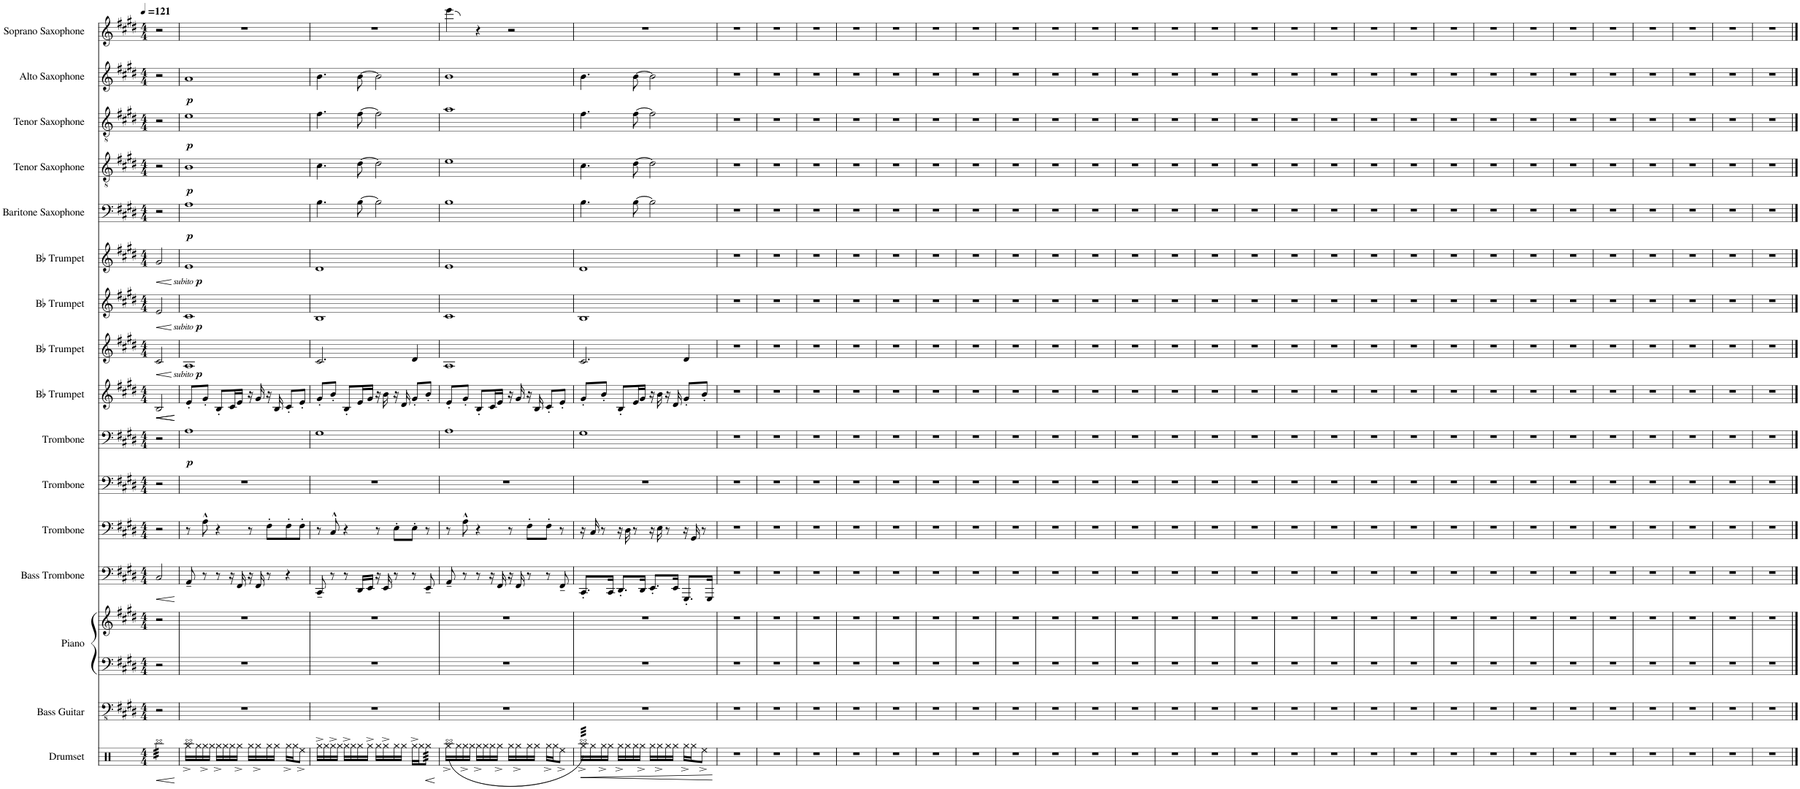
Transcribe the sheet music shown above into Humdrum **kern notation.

**kern	**dynam	**kern	**kern	**kern	**kern	**dynam	**kern	**kern	**kern	**dynam	**kern	**dynam	**kern	**dynam	**kern	**dynam	**kern	**dynam	**kern	**dynam	**kern	**dynam	**kern	**dynam	**kern	**dynam	**kern
*part16	*part16	*part15	*part14	*part14	*part13	*part13	*part12	*part11	*part10	*part10	*part9	*part9	*part8	*part8	*part7	*part7	*part6	*part6	*part5	*part5	*part4	*part4	*part3	*part3	*part2	*part2	*part1
*staff17	*staff17	*staff16	*staff15	*staff14	*staff13	*staff13	*staff12	*staff11	*staff10	*staff10	*staff9	*staff9	*staff8	*staff8	*staff7	*staff7	*staff6	*staff6	*staff5	*staff5	*staff4	*staff4	*staff3	*staff3	*staff2	*staff2	*staff1
*I"Drumset	*	*I"Bass Guitar	*I"Piano	*	*I"Bass Trombone	*	*I"Trombone	*I"Trombone	*I"Trombone	*	*I"Bb Trumpet	*	*I"Bb Trumpet	*	*I"Bb Trumpet	*	*I"Bb Trumpet	*	*I"Baritone Saxophone	*	*I"Tenor Saxophone	*	*I"Tenor Saxophone	*	*I"Alto Saxophone	*	*I"Soprano Saxophone
*I'Drs.	*	*I'B. Guit.	*I'Pno.	*	*I'B. Tbn.	*	*I'Tbn.	*I'Tbn.	*I'Tbn.	*	*I'Bb Tpt.	*	*I'Bb Tpt.	*	*I'Bb Tpt.	*	*I'Bb Tpt.	*	*I'Bar. Sax.	*	*I'T. Sax.	*	*I'T. Sax.	*	*I'A. Sax.	*	*I'S. Sax.
*clefX	*	*clefFv4	*clefF4	*clefG2	*clefF4	*	*clefF4	*clefF4	*clefF4	*	*clefG2	*	*clefG2	*	*clefG2	*	*clefG2	*	*clefF4	*	*clefGv2	*	*clefGv2	*	*clefG2	*	*clefG2
*	*	*	*	*	*	*	*	*	*	*	*ITrd1c2	*	*ITrd1c2	*	*ITrd1c2	*	*ITrd1c2	*	*ITrd12c21	*	*ITrd8c14	*	*ITrd8c14	*	*ITrd1c2	*	*ITrd1c2
*k[]	*	*k[f#c#g#d#]	*k[f#c#g#d#]	*k[f#c#g#d#]	*k[f#c#g#d#]	*	*k[f#c#g#d#]	*k[f#c#g#d#]	*k[f#c#g#d#]	*	*k[f#c#g#d#]	*	*k[f#c#g#d#]	*	*k[f#c#g#d#]	*	*k[f#c#g#d#]	*	*k[f#c#g#d#]	*	*k[f#c#g#d#]	*	*k[f#c#g#d#]	*	*k[f#c#g#d#]	*	*k[f#c#g#d#]
*M4/4	*	*M4/4	*M4/4	*M4/4	*M4/4	*	*M4/4	*M4/4	*M4/4	*	*M4/4	*	*M4/4	*	*M4/4	*	*M4/4	*	*M4/4	*	*M4/4	*	*M4/4	*	*M4/4	*	*M4/4
*MM121	*	*MM121	*MM121	*MM121	*MM121	*	*MM121	*MM121	*MM121	*	*MM121	*	*MM121	*	*MM121	*	*MM121	*	*MM121	*	*MM121	*	*MM121	*	*MM121	*	*MM121
=1	=1	=1	=1	=1	=1	=1	=1	=1	=1	=1	=1	=1	=1	=1	=1	=1	=1	=1	=1	=1	=1	=1	=1	=1	=1	=1	=1
!	!LO:HP:b	!	!	!	!	!LO:HP:b	!	!	!	!	!	!LO:HP:b	!	!	!	!	!	!	!	!	!	!	!	!	!	!	!
!	!	!	!	!	!	!	!	!	!	!	!	!LO:HP:n=1:b	!	!LO:HP:b	!	!LO:HP:b	!	!LO:HP:b	!	!	!	!	!	!	!	!	!
*tremolo	*	*	*	*	*	*	*	*	*	*	*	*	*	*	*	*	*	*	*	*	*	*	*	*	*	*	*
32Rbb\LLL	<	2r	2r	2r	2C#/	<	2r	2r	2r	.	2B/	< <	2c#/	<	2e/	<	2g#/	<	2r	.	2r	.	2r	.	2r	.	2r
32Rbb\	.	.	.	.	.	.	.	.	.	.	.	.	.	.	.	.	.	.	.	.	.	.	.	.	.	.	.
32Rbb\	.	.	.	.	.	.	.	.	.	.	.	.	.	.	.	.	.	.	.	.	.	.	.	.	.	.	.
32Rbb\	.	.	.	.	.	.	.	.	.	.	.	.	.	.	.	.	.	.	.	.	.	.	.	.	.	.	.
32Rbb\	.	.	.	.	.	.	.	.	.	.	.	.	.	.	.	.	.	.	.	.	.	.	.	.	.	.	.
32Rbb\	.	.	.	.	.	.	.	.	.	.	.	.	.	.	.	.	.	.	.	.	.	.	.	.	.	.	.
32Rbb\	.	.	.	.	.	.	.	.	.	.	.	.	.	.	.	.	.	.	.	.	.	.	.	.	.	.	.
32Rbb\	.	.	.	.	.	.	.	.	.	.	.	.	.	.	.	.	.	.	.	.	.	.	.	.	.	.	.
32Rbb\	.	.	.	.	.	.	.	.	.	.	.	.	.	.	.	.	.	.	.	.	.	.	.	.	.	.	.
32Rbb\	.	.	.	.	.	.	.	.	.	.	.	.	.	.	.	.	.	.	.	.	.	.	.	.	.	.	.
32Rbb\	.	.	.	.	.	.	.	.	.	.	.	.	.	.	.	.	.	.	.	.	.	.	.	.	.	.	.
32Rbb\	.	.	.	.	.	.	.	.	.	.	.	.	.	.	.	.	.	.	.	.	.	.	.	.	.	.	.
32Rbb\	.	.	.	.	.	.	.	.	.	.	.	.	.	.	.	.	.	.	.	.	.	.	.	.	.	.	.
32Rbb\	.	.	.	.	.	.	.	.	.	.	.	.	.	.	.	.	.	.	.	.	.	.	.	.	.	.	.
32Rbb\	.	.	.	.	.	.	.	.	.	.	.	.	.	.	.	.	.	.	.	.	.	.	.	.	.	.	.
32Rbb\JJJ	.	.	.	.	.	.	.	.	.	.	.	.	.	.	.	.	.	.	.	.	.	.	.	.	.	.	.
*Xtremolo	*	*	*	*	*	*	*	*	*	*	*	*	*	*	*	*	*	*	*	*	*	*	*	*	*	*	*
.	[	.	.	.	.	[	.	.	.	.	.	[	.	[	.	[	.	[	.	.	.	.	.	.	.	.	.
=2	=2	=2	=2	=2	=2	=2	=2	=2	=2	=2	=2	=2	=2	=2	=2	=2	=2	=2	=2	=2	=2	=2	=2	=2	=2	=2	=2
*^	*	*	*	*	*	*	*	*	*	*	*	*	*	*	*	*	*	*	*	*	*	*	*	*	*	*	*
!	!	!	!	!	!	!	!	!	!	!	!LO:DY:b	!	!	!	!LO:DY:b	!	!	!	!	!	!	!	!	!	!	!	!	!
!	!	!	!	!	!	!	!	!	!	!	!	!	!	!	!LO:DY:n=1:b	!	!LO:DY:b	!	!	!	!	!	!	!	!	!	!	!
!	!	!	!	!	!	!	!	!	!	!	!	!	!	!	!	!	!LO:DY:n=1:b	!	!LO:DY:b	!	!	!	!	!	!	!	!	!
!	!	!	!	!	!	!	!	!	!	!	!	!	!	!	!	!	!	!	!LO:DY:n=1:b	!	!LO:DY:b	!	!LO:DY:b	!	!LO:DY:b	!	!LO:DY:b	!
16Rgg^<\LL	1Rbb	.	1r	1r	1r	8AA~/	.	8r	1r	1A	p	8e'/L	.	1A	other-dynamics p	1c#	other-dynamics p	1e	other-dynamics p	1A	p	1B	p	1e	p	1a	p	1r
16Rgg\	.	.	.	.	.	.	.	.	.	.	.	.	.	.	.	.	.	.	.	.	.	.	.	.	.	.	.	.
16Rgg^\	.	.	.	.	.	8r	.	8A^^\	.	.	.	8g#'/J	[	.	.	.	.	.	.	.	.	.	.	.	.	.	.	.
16Rgg\JJ	.	.	.	.	.	.	.	.	.	.	.	.	.	.	.	.	.	.	.	.	.	.	.	.	.	.	.	.
16Rgg^\LL	.	.	.	.	.	8r	.	4r	.	.	.	8B'/L	.	.	.	.	.	.	.	.	.	.	.	.	.	.	.	.
16Rgg\	.	.	.	.	.	.	.	.	.	.	.	.	.	.	.	.	.	.	.	.	.	.	.	.	.	.	.	.
16Rgg\	.	.	.	.	.	16r	.	.	.	.	.	16c#/L	.	.	.	.	.	.	.	.	.	.	.	.	.	.	.	.
16Rgg^\JJ	.	.	.	.	.	16FF#/	.	.	.	.	.	16e/JJ	.	.	.	.	.	.	.	.	.	.	.	.	.	.	.	.
16Rgg\LL	.	.	.	.	.	16r	.	8r	.	.	.	16r	.	.	.	.	.	.	.	.	.	.	.	.	.	.	.	.
16Rgg^\	.	.	.	.	.	16FF#/	.	.	.	.	.	16g#/	.	.	.	.	.	.	.	.	.	.	.	.	.	.	.	.
16Rgg\	.	.	.	.	.	8r	.	8F#'\L	.	.	.	16r	.	.	.	.	.	.	.	.	.	.	.	.	.	.	.	.
16Rgg\JJ	.	.	.	.	.	.	.	.	.	.	.	16B/	.	.	.	.	.	.	.	.	.	.	.	.	.	.	.	.
16Rgg^\LL	.	.	.	.	.	4r	.	8F#'\	.	.	.	8c#'/L	.	.	.	.	.	.	.	.	.	.	.	.	.	.	.	.
16Rgg\J	.	.	.	.	.	.	.	.	.	.	.	.	.	.	.	.	.	.	.	.	.	.	.	.	.	.	.	.
8Ree^\J	.	.	.	.	.	.	.	8F#'\J	.	.	.	8e'/J	.	.	.	.	.	.	.	.	.	.	.	.	.	.	.	.
*v	*v	*	*	*	*	*	*	*	*	*	*	*	*	*	*	*	*	*	*	*	*	*	*	*	*	*	*	*
=3	=3	=3	=3	=3	=3	=3	=3	=3	=3	=3	=3	=3	=3	=3	=3	=3	=3	=3	=3	=3	=3	=3	=3	=3	=3	=3	=3
16Rgg^\LL	.	1r	1r	1r	8CC#~/	.	8r	1r	1G#	.	8g#'/L	.	2.c#/	.	1B	.	1d#	.	4.B\	.	4.c#\	.	4.f#\	.	4.b\	.	1r
16Rgg\	.	.	.	.	.	.	.	.	.	.	.	.	.	.	.	.	.	.	.	.	.	.	.	.	.	.	.
16Rgg^\	.	.	.	.	8r	.	8C#^^/	.	.	.	8b'/J	.	.	.	.	.	.	.	.	.	.	.	.	.	.	.	.
16Rgg\JJ	.	.	.	.	.	.	.	.	.	.	.	.	.	.	.	.	.	.	.	.	.	.	.	.	.	.	.
16Rgg^\LL	.	.	.	.	8r	.	4r	.	.	.	8B'/L	.	.	.	.	.	.	.	.	.	.	.	.	.	.	.	.
16Rgg\	.	.	.	.	.	.	.	.	.	.	.	.	.	.	.	.	.	.	.	.	.	.	.	.	.	.	.
16Rgg\	.	.	.	.	16DD#/LL	.	.	.	.	.	16e/L	.	.	.	.	.	.	.	[8B\	.	[8d#\	.	[8f#\	.	[8b\	.	.
16Rgg^\JJ	.	.	.	.	16EE/JJ	.	.	.	.	.	16g#/JJ	.	.	.	.	.	.	.	.	.	.	.	.	.	.	.	.
16Rgg\LL	.	.	.	.	16r	.	8r	.	.	.	16r	.	.	.	.	.	.	.	2B\]	.	2d#\]	.	2f#\]	.	2b\]	.	.
16Rgg^\	.	.	.	.	16EE/	.	.	.	.	.	16b\	.	.	.	.	.	.	.	.	.	.	.	.	.	.	.	.
16Rgg\	.	.	.	.	8r	.	8E'\L	.	.	.	16r	.	.	.	.	.	.	.	.	.	.	.	.	.	.	.	.
16Rgg\JJ	.	.	.	.	.	.	.	.	.	.	16d#/	.	.	.	.	.	.	.	.	.	.	.	.	.	.	.	.
16Rgg^\LL	.	.	.	.	8r	.	8E'\J	.	.	.	8g#'/L	.	4d#/	.	.	.	.	.	.	.	.	.	.	.	.	.	.
16Rgg\J	.	.	.	.	.	.	.	.	.	.	.	.	.	.	.	.	.	.	.	.	.	.	.	.	.	.	.
!	!LO:HP:b	!	!	!	!	!	!	!	!	!	!	!	!	!	!	!	!	!	!	!	!	!	!	!	!	!	!
*tremolo	*	*	*	*	*	*	*	*	*	*	*	*	*	*	*	*	*	*	*	*	*	*	*	*	*	*	*
64Rgg\	<	.	.	.	8EE~/	.	8r	.	.	.	8b'/J	.	.	.	.	.	.	.	.	.	.	.	.	.	.	.	.
64Rgg\	.	.	.	.	.	.	.	.	.	.	.	.	.	.	.	.	.	.	.	.	.	.	.	.	.	.	.
64Rgg\	.	.	.	.	.	.	.	.	.	.	.	.	.	.	.	.	.	.	.	.	.	.	.	.	.	.	.
64Rgg\	.	.	.	.	.	.	.	.	.	.	.	.	.	.	.	.	.	.	.	.	.	.	.	.	.	.	.
64Rgg\	.	.	.	.	.	.	.	.	.	.	.	.	.	.	.	.	.	.	.	.	.	.	.	.	.	.	.
64Rgg\	.	.	.	.	.	.	.	.	.	.	.	.	.	.	.	.	.	.	.	.	.	.	.	.	.	.	.
64Rgg\	.	.	.	.	.	.	.	.	.	.	.	.	.	.	.	.	.	.	.	.	.	.	.	.	.	.	.
64Rgg\JJJJ	.	.	.	.	.	.	.	.	.	.	.	.	.	.	.	.	.	.	.	.	.	.	.	.	.	.	.
*Xtremolo	*	*	*	*	*	*	*	*	*	*	*	*	*	*	*	*	*	*	*	*	*	*	*	*	*	*	*
.	[	.	.	.	.	.	.	.	.	.	.	.	.	.	.	.	.	.	.	.	.	.	.	.	.	.	.
=4	=4	=4	=4	=4	=4	=4	=4	=4	=4	=4	=4	=4	=4	=4	=4	=4	=4	=4	=4	=4	=4	=4	=4	=4	=4	=4	=4
*^	*	*	*	*	*	*	*	*	*	*	*	*	*	*	*	*	*	*	*	*	*	*	*	*	*	*	*
16Rgg^\LL	(1Rbb	.	1r	1r	1r	8AA~/	.	8r	1r	1A	.	8e'/L	.	1A	.	1c#	.	1e	.	1B	.	1e	.	1a	.	1b	.	4eee\
16Rgg\	.	.	.	.	.	.	.	.	.	.	.	.	.	.	.	.	.	.	.	.	.	.	.	.	.	.	.	.
16Rgg^\	.	.	.	.	.	8r	.	8A^^\	.	.	.	8g#'/J	.	.	.	.	.	.	.	.	.	.	.	.	.	.	.	.
16Rgg\JJ	.	.	.	.	.	.	.	.	.	.	.	.	.	.	.	.	.	.	.	.	.	.	.	.	.	.	.	.
16Rgg^\LL	.	.	.	.	.	8r	.	4r	.	.	.	8B'/L	.	.	.	.	.	.	.	.	.	.	.	.	.	.	.	4r
16Rgg\	.	.	.	.	.	.	.	.	.	.	.	.	.	.	.	.	.	.	.	.	.	.	.	.	.	.	.	.
16Rgg\	.	.	.	.	.	16r	.	.	.	.	.	16c#/L	.	.	.	.	.	.	.	.	.	.	.	.	.	.	.	.
16Rgg^\JJ	.	.	.	.	.	16FF#/	.	.	.	.	.	16e/JJ	.	.	.	.	.	.	.	.	.	.	.	.	.	.	.	.
16Rgg\LL	.	.	.	.	.	16r	.	8r	.	.	.	16r	.	.	.	.	.	.	.	.	.	.	.	.	.	.	.	2r
16Rgg^\	.	.	.	.	.	16FF#/	.	.	.	.	.	16g#/	.	.	.	.	.	.	.	.	.	.	.	.	.	.	.	.
16Rgg\	.	.	.	.	.	8r	.	8F#'\L	.	.	.	16r	.	.	.	.	.	.	.	.	.	.	.	.	.	.	.	.
16Rgg\JJ	.	.	.	.	.	.	.	.	.	.	.	16B/	.	.	.	.	.	.	.	.	.	.	.	.	.	.	.	.
16Rgg^\LL	.	.	.	.	.	8r	.	8F#'\J	.	.	.	8c#'/L	.	.	.	.	.	.	.	.	.	.	.	.	.	.	.	.
16Rgg\J	.	.	.	.	.	.	.	.	.	.	.	.	.	.	.	.	.	.	.	.	.	.	.	.	.	.	.	.
8Ree^\J	.	.	.	.	.	8FF#~/	.	8r	.	.	.	8e'/J	.	.	.	.	.	.	.	.	.	.	.	.	.	.	.	.
=5	=5	=5	=5	=5	=5	=5	=5	=5	=5	=5	=5	=5	=5	=5	=5	=5	=5	=5	=5	=5	=5	=5	=5	=5	=5	=5	=5	=5
!	!	!LO:HP:b	!	!	!	!	!	!	!	!	!	!	!	!	!	!	!	!	!	!	!	!	!	!	!	!	!	!
*tremolo	*	*	*	*	*	*	*	*	*	*	*	*	*	*	*	*	*	*	*	*	*	*	*	*	*	*	*	*
16Rgg^\LL	32Rbb)LLL	<	1r	1r	1r	8.CC#'/L	.	16r	1r	1G#	.	8g#'/L	.	2.c#/	.	1B	.	1d#	.	4.B\	.	4.c#\	.	4.f#\	.	4.b\	.	1r
.	32Rbb)	.	.	.	.	.	.	.	.	.	.	.	.	.	.	.	.	.	.	.	.	.	.	.	.	.	.	.
16Rgg\	32Rbb)	.	.	.	.	.	.	16C#/	.	.	.	.	.	.	.	.	.	.	.	.	.	.	.	.	.	.	.	.
.	32Rbb)	.	.	.	.	.	.	.	.	.	.	.	.	.	.	.	.	.	.	.	.	.	.	.	.	.	.	.
16Rgg^\	32Rbb)	.	.	.	.	.	.	8r	.	.	.	8b'/J	.	.	.	.	.	.	.	.	.	.	.	.	.	.	.	.
.	32Rbb)	.	.	.	.	.	.	.	.	.	.	.	.	.	.	.	.	.	.	.	.	.	.	.	.	.	.	.
16Rgg\JJ	32Rbb)	.	.	.	.	16CC#/Jk	.	.	.	.	.	.	.	.	.	.	.	.	.	.	.	.	.	.	.	.	.	.
.	32Rbb)	.	.	.	.	.	.	.	.	.	.	.	.	.	.	.	.	.	.	.	.	.	.	.	.	.	.	.
16Rgg^\LL	32Rbb)	.	.	.	.	8.DD#'/L	.	16r	.	.	.	8B'/L	.	.	.	.	.	.	.	.	.	.	.	.	.	.	.	.
.	32Rbb)	.	.	.	.	.	.	.	.	.	.	.	.	.	.	.	.	.	.	.	.	.	.	.	.	.	.	.
16Rgg\	32Rbb)	.	.	.	.	.	.	16D#\	.	.	.	.	.	.	.	.	.	.	.	.	.	.	.	.	.	.	.	.
.	32Rbb)	.	.	.	.	.	.	.	.	.	.	.	.	.	.	.	.	.	.	.	.	.	.	.	.	.	.	.
16Rgg\	32Rbb)	.	.	.	.	.	.	8r	.	.	.	16e/L	.	.	.	.	.	.	.	[8B\	.	[8d#\	.	[8f#\	.	[8b\	.	.
.	32Rbb)	.	.	.	.	.	.	.	.	.	.	.	.	.	.	.	.	.	.	.	.	.	.	.	.	.	.	.
16Rgg^\JJ	32Rbb)	.	.	.	.	16DD#/Jk	.	.	.	.	.	16g#/JJ	.	.	.	.	.	.	.	.	.	.	.	.	.	.	.	.
.	32Rbb)	.	.	.	.	.	.	.	.	.	.	.	.	.	.	.	.	.	.	.	.	.	.	.	.	.	.	.
16Rgg\LL	32Rbb)	.	.	.	.	8.EE'/L	.	16r	.	.	.	16r	.	.	.	.	.	.	.	2B\]	.	2d#\]	.	2f#\]	.	2b\]	.	.
.	32Rbb)	.	.	.	.	.	.	.	.	.	.	.	.	.	.	.	.	.	.	.	.	.	.	.	.	.	.	.
16Rgg^\	32Rbb)	.	.	.	.	.	.	16E\	.	.	.	16b\	.	.	.	.	.	.	.	.	.	.	.	.	.	.	.	.
.	32Rbb)	.	.	.	.	.	.	.	.	.	.	.	.	.	.	.	.	.	.	.	.	.	.	.	.	.	.	.
16Rgg\	32Rbb)	.	.	.	.	.	.	8r	.	.	.	16r	.	.	.	.	.	.	.	.	.	.	.	.	.	.	.	.
.	32Rbb)	.	.	.	.	.	.	.	.	.	.	.	.	.	.	.	.	.	.	.	.	.	.	.	.	.	.	.
16Rgg\JJ	32Rbb)	.	.	.	.	16EE/Jk	.	.	.	.	.	16d#/	.	.	.	.	.	.	.	.	.	.	.	.	.	.	.	.
.	32Rbb)	.	.	.	.	.	.	.	.	.	.	.	.	.	.	.	.	.	.	.	.	.	.	.	.	.	.	.
16Rgg^\LL	32Rbb)	.	.	.	.	8.GGG#'/L	.	16r	.	.	.	8g#'/L	.	4d#/	.	.	.	.	.	.	.	.	.	.	.	.	.	.
.	32Rbb)	.	.	.	.	.	.	.	.	.	.	.	.	.	.	.	.	.	.	.	.	.	.	.	.	.	.	.
16Rgg\J	32Rbb)	.	.	.	.	.	.	16GG#/	.	.	.	.	.	.	.	.	.	.	.	.	.	.	.	.	.	.	.	.
.	32Rbb)	.	.	.	.	.	.	.	.	.	.	.	.	.	.	.	.	.	.	.	.	.	.	.	.	.	.	.
8Ree^\J	32Rbb)	.	.	.	.	.	.	8r	.	.	.	8b'/J	.	.	.	.	.	.	.	.	.	.	.	.	.	.	.	.
.	32Rbb)	.	.	.	.	.	.	.	.	.	.	.	.	.	.	.	.	.	.	.	.	.	.	.	.	.	.	.
.	32Rbb)	.	.	.	.	16GGG#/Jk	.	.	.	.	.	.	.	.	.	.	.	.	.	.	.	.	.	.	.	.	.	.
.	32Rbb)JJJ	.	.	.	.	.	.	.	.	.	.	.	.	.	.	.	.	.	.	.	.	.	.	.	.	.	.	.
*Xtremolo	*	*	*	*	*	*	*	*	*	*	*	*	*	*	*	*	*	*	*	*	*	*	*	*	*	*	*	*
*v	*v	*	*	*	*	*	*	*	*	*	*	*	*	*	*	*	*	*	*	*	*	*	*	*	*	*	*	*
.	[	.	.	.	.	.	.	.	.	.	.	.	.	.	.	.	.	.	.	.	.	.	.	.	.	.	.
=6	=6	=6	=6	=6	=6	=6	=6	=6	=6	=6	=6	=6	=6	=6	=6	=6	=6	=6	=6	=6	=6	=6	=6	=6	=6	=6	=6
1r	.	1r	1r	1r	1r	.	1r	1r	1r	.	1r	.	1r	.	1r	.	1r	.	1r	.	1r	.	1r	.	1r	.	1r
=7	=7	=7	=7	=7	=7	=7	=7	=7	=7	=7	=7	=7	=7	=7	=7	=7	=7	=7	=7	=7	=7	=7	=7	=7	=7	=7	=7
1r	.	1r	1r	1r	1r	.	1r	1r	1r	.	1r	.	1r	.	1r	.	1r	.	1r	.	1r	.	1r	.	1r	.	1r
=8	=8	=8	=8	=8	=8	=8	=8	=8	=8	=8	=8	=8	=8	=8	=8	=8	=8	=8	=8	=8	=8	=8	=8	=8	=8	=8	=8
1r	.	1r	1r	1r	1r	.	1r	1r	1r	.	1r	.	1r	.	1r	.	1r	.	1r	.	1r	.	1r	.	1r	.	1r
=9	=9	=9	=9	=9	=9	=9	=9	=9	=9	=9	=9	=9	=9	=9	=9	=9	=9	=9	=9	=9	=9	=9	=9	=9	=9	=9	=9
1r	.	1r	1r	1r	1r	.	1r	1r	1r	.	1r	.	1r	.	1r	.	1r	.	1r	.	1r	.	1r	.	1r	.	1r
=10	=10	=10	=10	=10	=10	=10	=10	=10	=10	=10	=10	=10	=10	=10	=10	=10	=10	=10	=10	=10	=10	=10	=10	=10	=10	=10	=10
1r	.	1r	1r	1r	1r	.	1r	1r	1r	.	1r	.	1r	.	1r	.	1r	.	1r	.	1r	.	1r	.	1r	.	1r
=11	=11	=11	=11	=11	=11	=11	=11	=11	=11	=11	=11	=11	=11	=11	=11	=11	=11	=11	=11	=11	=11	=11	=11	=11	=11	=11	=11
1r	.	1r	1r	1r	1r	.	1r	1r	1r	.	1r	.	1r	.	1r	.	1r	.	1r	.	1r	.	1r	.	1r	.	1r
=12	=12	=12	=12	=12	=12	=12	=12	=12	=12	=12	=12	=12	=12	=12	=12	=12	=12	=12	=12	=12	=12	=12	=12	=12	=12	=12	=12
1r	.	1r	1r	1r	1r	.	1r	1r	1r	.	1r	.	1r	.	1r	.	1r	.	1r	.	1r	.	1r	.	1r	.	1r
=13	=13	=13	=13	=13	=13	=13	=13	=13	=13	=13	=13	=13	=13	=13	=13	=13	=13	=13	=13	=13	=13	=13	=13	=13	=13	=13	=13
1r	.	1r	1r	1r	1r	.	1r	1r	1r	.	1r	.	1r	.	1r	.	1r	.	1r	.	1r	.	1r	.	1r	.	1r
=14	=14	=14	=14	=14	=14	=14	=14	=14	=14	=14	=14	=14	=14	=14	=14	=14	=14	=14	=14	=14	=14	=14	=14	=14	=14	=14	=14
1r	.	1r	1r	1r	1r	.	1r	1r	1r	.	1r	.	1r	.	1r	.	1r	.	1r	.	1r	.	1r	.	1r	.	1r
=15	=15	=15	=15	=15	=15	=15	=15	=15	=15	=15	=15	=15	=15	=15	=15	=15	=15	=15	=15	=15	=15	=15	=15	=15	=15	=15	=15
1r	.	1r	1r	1r	1r	.	1r	1r	1r	.	1r	.	1r	.	1r	.	1r	.	1r	.	1r	.	1r	.	1r	.	1r
=16	=16	=16	=16	=16	=16	=16	=16	=16	=16	=16	=16	=16	=16	=16	=16	=16	=16	=16	=16	=16	=16	=16	=16	=16	=16	=16	=16
1r	.	1r	1r	1r	1r	.	1r	1r	1r	.	1r	.	1r	.	1r	.	1r	.	1r	.	1r	.	1r	.	1r	.	1r
=17	=17	=17	=17	=17	=17	=17	=17	=17	=17	=17	=17	=17	=17	=17	=17	=17	=17	=17	=17	=17	=17	=17	=17	=17	=17	=17	=17
1r	.	1r	1r	1r	1r	.	1r	1r	1r	.	1r	.	1r	.	1r	.	1r	.	1r	.	1r	.	1r	.	1r	.	1r
=18	=18	=18	=18	=18	=18	=18	=18	=18	=18	=18	=18	=18	=18	=18	=18	=18	=18	=18	=18	=18	=18	=18	=18	=18	=18	=18	=18
1r	.	1r	1r	1r	1r	.	1r	1r	1r	.	1r	.	1r	.	1r	.	1r	.	1r	.	1r	.	1r	.	1r	.	1r
=19	=19	=19	=19	=19	=19	=19	=19	=19	=19	=19	=19	=19	=19	=19	=19	=19	=19	=19	=19	=19	=19	=19	=19	=19	=19	=19	=19
1r	.	1r	1r	1r	1r	.	1r	1r	1r	.	1r	.	1r	.	1r	.	1r	.	1r	.	1r	.	1r	.	1r	.	1r
=20	=20	=20	=20	=20	=20	=20	=20	=20	=20	=20	=20	=20	=20	=20	=20	=20	=20	=20	=20	=20	=20	=20	=20	=20	=20	=20	=20
1r	.	1r	1r	1r	1r	.	1r	1r	1r	.	1r	.	1r	.	1r	.	1r	.	1r	.	1r	.	1r	.	1r	.	1r
=21	=21	=21	=21	=21	=21	=21	=21	=21	=21	=21	=21	=21	=21	=21	=21	=21	=21	=21	=21	=21	=21	=21	=21	=21	=21	=21	=21
1r	.	1r	1r	1r	1r	.	1r	1r	1r	.	1r	.	1r	.	1r	.	1r	.	1r	.	1r	.	1r	.	1r	.	1r
=22	=22	=22	=22	=22	=22	=22	=22	=22	=22	=22	=22	=22	=22	=22	=22	=22	=22	=22	=22	=22	=22	=22	=22	=22	=22	=22	=22
1r	.	1r	1r	1r	1r	.	1r	1r	1r	.	1r	.	1r	.	1r	.	1r	.	1r	.	1r	.	1r	.	1r	.	1r
=23	=23	=23	=23	=23	=23	=23	=23	=23	=23	=23	=23	=23	=23	=23	=23	=23	=23	=23	=23	=23	=23	=23	=23	=23	=23	=23	=23
1r	.	1r	1r	1r	1r	.	1r	1r	1r	.	1r	.	1r	.	1r	.	1r	.	1r	.	1r	.	1r	.	1r	.	1r
=24	=24	=24	=24	=24	=24	=24	=24	=24	=24	=24	=24	=24	=24	=24	=24	=24	=24	=24	=24	=24	=24	=24	=24	=24	=24	=24	=24
1r	.	1r	1r	1r	1r	.	1r	1r	1r	.	1r	.	1r	.	1r	.	1r	.	1r	.	1r	.	1r	.	1r	.	1r
=25	=25	=25	=25	=25	=25	=25	=25	=25	=25	=25	=25	=25	=25	=25	=25	=25	=25	=25	=25	=25	=25	=25	=25	=25	=25	=25	=25
1r	.	1r	1r	1r	1r	.	1r	1r	1r	.	1r	.	1r	.	1r	.	1r	.	1r	.	1r	.	1r	.	1r	.	1r
=26	=26	=26	=26	=26	=26	=26	=26	=26	=26	=26	=26	=26	=26	=26	=26	=26	=26	=26	=26	=26	=26	=26	=26	=26	=26	=26	=26
1r	.	1r	1r	1r	1r	.	1r	1r	1r	.	1r	.	1r	.	1r	.	1r	.	1r	.	1r	.	1r	.	1r	.	1r
=27	=27	=27	=27	=27	=27	=27	=27	=27	=27	=27	=27	=27	=27	=27	=27	=27	=27	=27	=27	=27	=27	=27	=27	=27	=27	=27	=27
1r	.	1r	1r	1r	1r	.	1r	1r	1r	.	1r	.	1r	.	1r	.	1r	.	1r	.	1r	.	1r	.	1r	.	1r
=28	=28	=28	=28	=28	=28	=28	=28	=28	=28	=28	=28	=28	=28	=28	=28	=28	=28	=28	=28	=28	=28	=28	=28	=28	=28	=28	=28
1r	.	1r	1r	1r	1r	.	1r	1r	1r	.	1r	.	1r	.	1r	.	1r	.	1r	.	1r	.	1r	.	1r	.	1r
=29	=29	=29	=29	=29	=29	=29	=29	=29	=29	=29	=29	=29	=29	=29	=29	=29	=29	=29	=29	=29	=29	=29	=29	=29	=29	=29	=29
1r	.	1r	1r	1r	1r	.	1r	1r	1r	.	1r	.	1r	.	1r	.	1r	.	1r	.	1r	.	1r	.	1r	.	1r
=30	=30	=30	=30	=30	=30	=30	=30	=30	=30	=30	=30	=30	=30	=30	=30	=30	=30	=30	=30	=30	=30	=30	=30	=30	=30	=30	=30
1r	.	1r	1r	1r	1r	.	1r	1r	1r	.	1r	.	1r	.	1r	.	1r	.	1r	.	1r	.	1r	.	1r	.	1r
=31	=31	=31	=31	=31	=31	=31	=31	=31	=31	=31	=31	=31	=31	=31	=31	=31	=31	=31	=31	=31	=31	=31	=31	=31	=31	=31	=31
1r	.	1r	1r	1r	1r	.	1r	1r	1r	.	1r	.	1r	.	1r	.	1r	.	1r	.	1r	.	1r	.	1r	.	1r
=32	=32	=32	=32	=32	=32	=32	=32	=32	=32	=32	=32	=32	=32	=32	=32	=32	=32	=32	=32	=32	=32	=32	=32	=32	=32	=32	=32
1r	.	1r	1r	1r	1r	.	1r	1r	1r	.	1r	.	1r	.	1r	.	1r	.	1r	.	1r	.	1r	.	1r	.	1r
==	==	==	==	==	==	==	==	==	==	==	==	==	==	==	==	==	==	==	==	==	==	==	==	==	==	==	==
*-	*-	*-	*-	*-	*-	*-	*-	*-	*-	*-	*-	*-	*-	*-	*-	*-	*-	*-	*-	*-	*-	*-	*-	*-	*-	*-	*-
